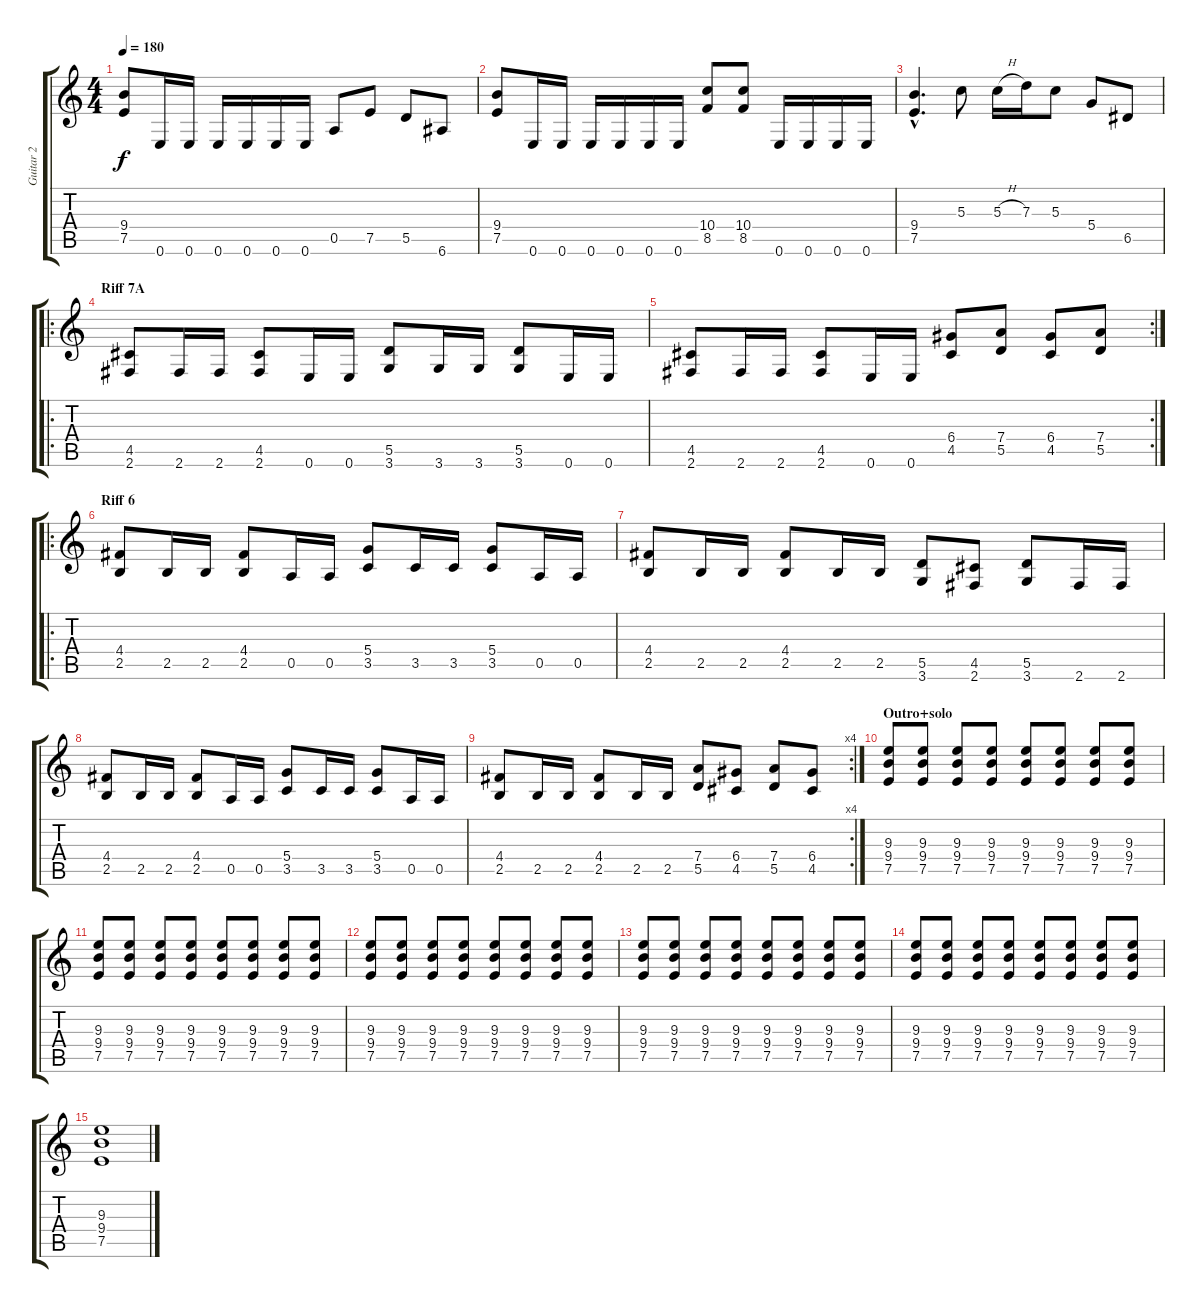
\track ("Guitar 2" "Guitar 2") {instrument distortionguitar}
\staff {score tabs}
\tuning (E4 B3 G3 D3 A2 E2) {hide}
\ts (4 4)
\tempo 180
\clef g2
\ks c
(9.4 7.5).8{dy f} 0.6.16 0.6.16 0.6.16 0.6.16 0.6.16 0.6.16 0.5.8 7.5.8 5.5.8 6.6.8 |
(9.4 7.5).8 0.6.16 0.6.16 0.6.16 0.6.16 0.6.16 0.6.16 (10.4 8.5).8 (10.4 8.5).8 0.6.16 0.6.16 0.6.16 0.6.16 |
(9.4{hac} 7.5{hac}).4{d} 5.3.8 5.3{h}.16 7.3.16 5.3.8 5.4.8 6.5.8 |
\ro
\section ("" "Riff 7A")
(4.5 2.6).8 2.6.16 2.6.16 (4.5 2.6).8 0.6.16 0.6.16 (5.5 3.6).8 3.6.16 3.6.16 (5.5 3.6).8 0.6.16 0.6.16 |
\rc 2
(4.5 2.6).8 2.6.16 2.6.16 (4.5 2.6).8 0.6.16 0.6.16 (6.4 4.5).8 (7.4 5.5).8 (6.4 4.5).8 (7.4 5.5).8 |
\ro
\section ("" "Riff 6")
(4.4 2.5).8 2.5.16 2.5.16 (4.4 2.5).8 0.5.16 0.5.16 (5.4 3.5).8 3.5.16 3.5.16 (5.4 3.5).8 0.5.16 0.5.16 |
(4.4 2.5).8 2.5.16 2.5.16 (4.4 2.5).8 2.5.16 2.5.16 (5.5 3.6).8 (4.5 2.6).8 (5.5 3.6).8 2.6.16 2.6.16 |
(4.4 2.5).8 2.5.16 2.5.16 (4.4 2.5).8 0.5.16 0.5.16 (5.4 3.5).8 3.5.16 3.5.16 (5.4 3.5).8 0.5.16 0.5.16 |
\rc 4
(4.4 2.5).8 2.5.16 2.5.16 (4.4 2.5).8 2.5.16 2.5.16 (7.4 5.5).8 (6.4 4.5).8 (7.4 5.5).8 (6.4 4.5).8 |
\section ("" "Outro+solo")
(9.3 9.4 7.5).8 (9.3 9.4 7.5).8 (9.3 9.4 7.5).8 (9.3 9.4 7.5).8 (9.3 9.4 7.5).8 (9.3 9.4 7.5).8 (9.3 9.4 7.5).8 (9.3 9.4 7.5).8 |
(9.3 9.4 7.5).8 (9.3 9.4 7.5).8 (9.3 9.4 7.5).8 (9.3 9.4 7.5).8 (9.3 9.4 7.5).8 (9.3 9.4 7.5).8 (9.3 9.4 7.5).8 (9.3 9.4 7.5).8 |
(9.3 9.4 7.5).8 (9.3 9.4 7.5).8 (9.3 9.4 7.5).8 (9.3 9.4 7.5).8 (9.3 9.4 7.5).8 (9.3 9.4 7.5).8 (9.3 9.4 7.5).8 (9.3 9.4 7.5).8 |
(9.3 9.4 7.5).8 (9.3 9.4 7.5).8 (9.3 9.4 7.5).8 (9.3 9.4 7.5).8 (9.3 9.4 7.5).8 (9.3 9.4 7.5).8 (9.3 9.4 7.5).8 (9.3 9.4 7.5).8 |
(9.3 9.4 7.5).8 (9.3 9.4 7.5).8 (9.3 9.4 7.5).8 (9.3 9.4 7.5).8 (9.3 9.4 7.5).8 (9.3 9.4 7.5).8 (9.3 9.4 7.5).8 (9.3 9.4 7.5).8 |
(9.3 9.4 7.5).1
